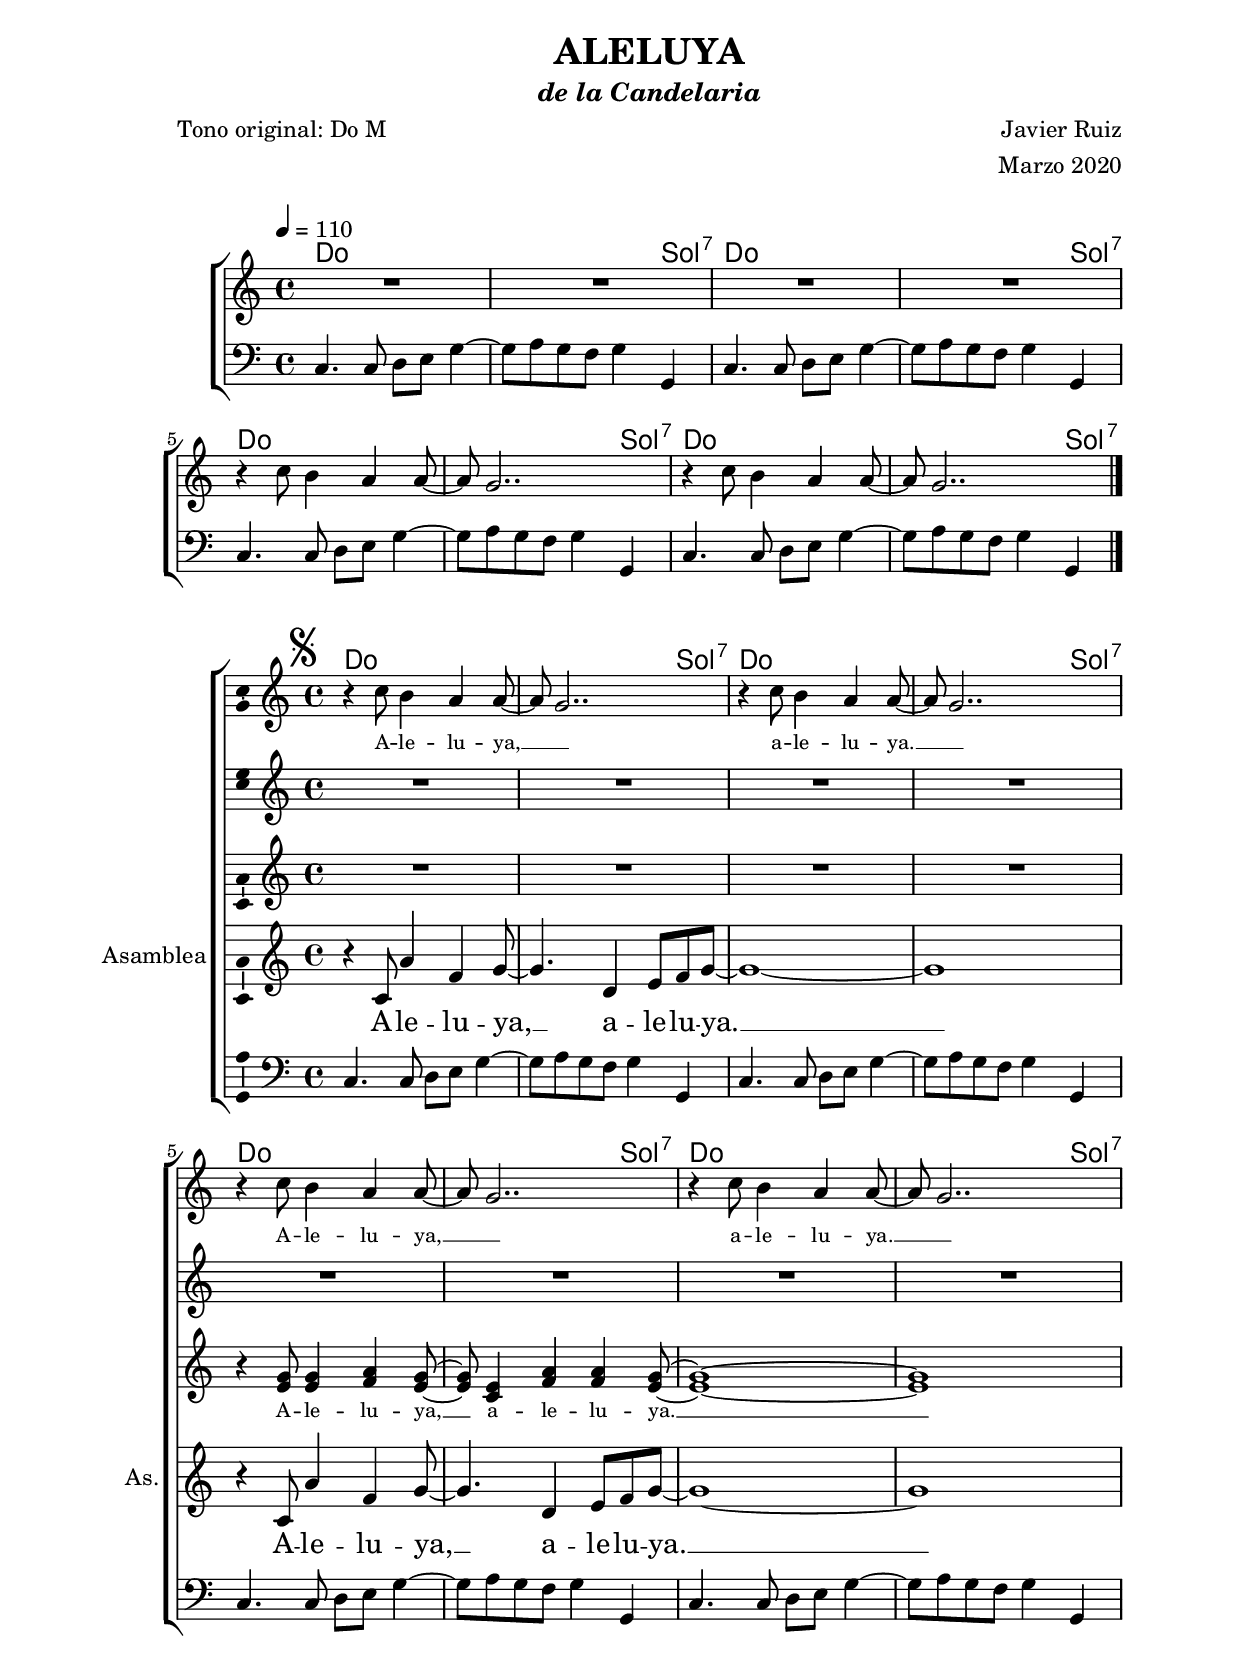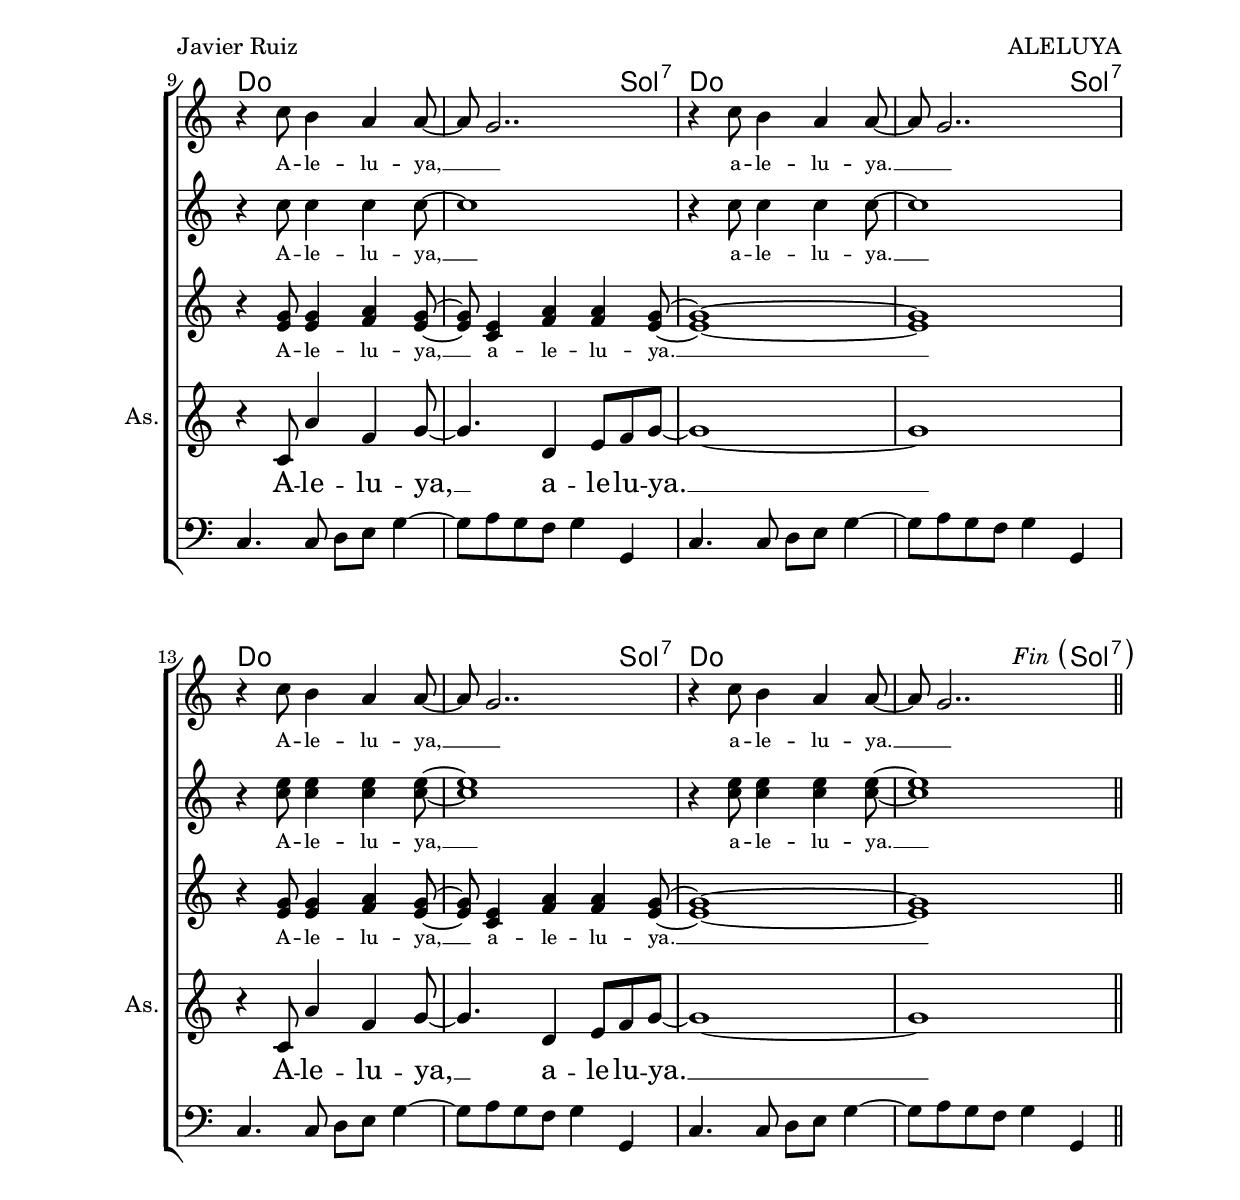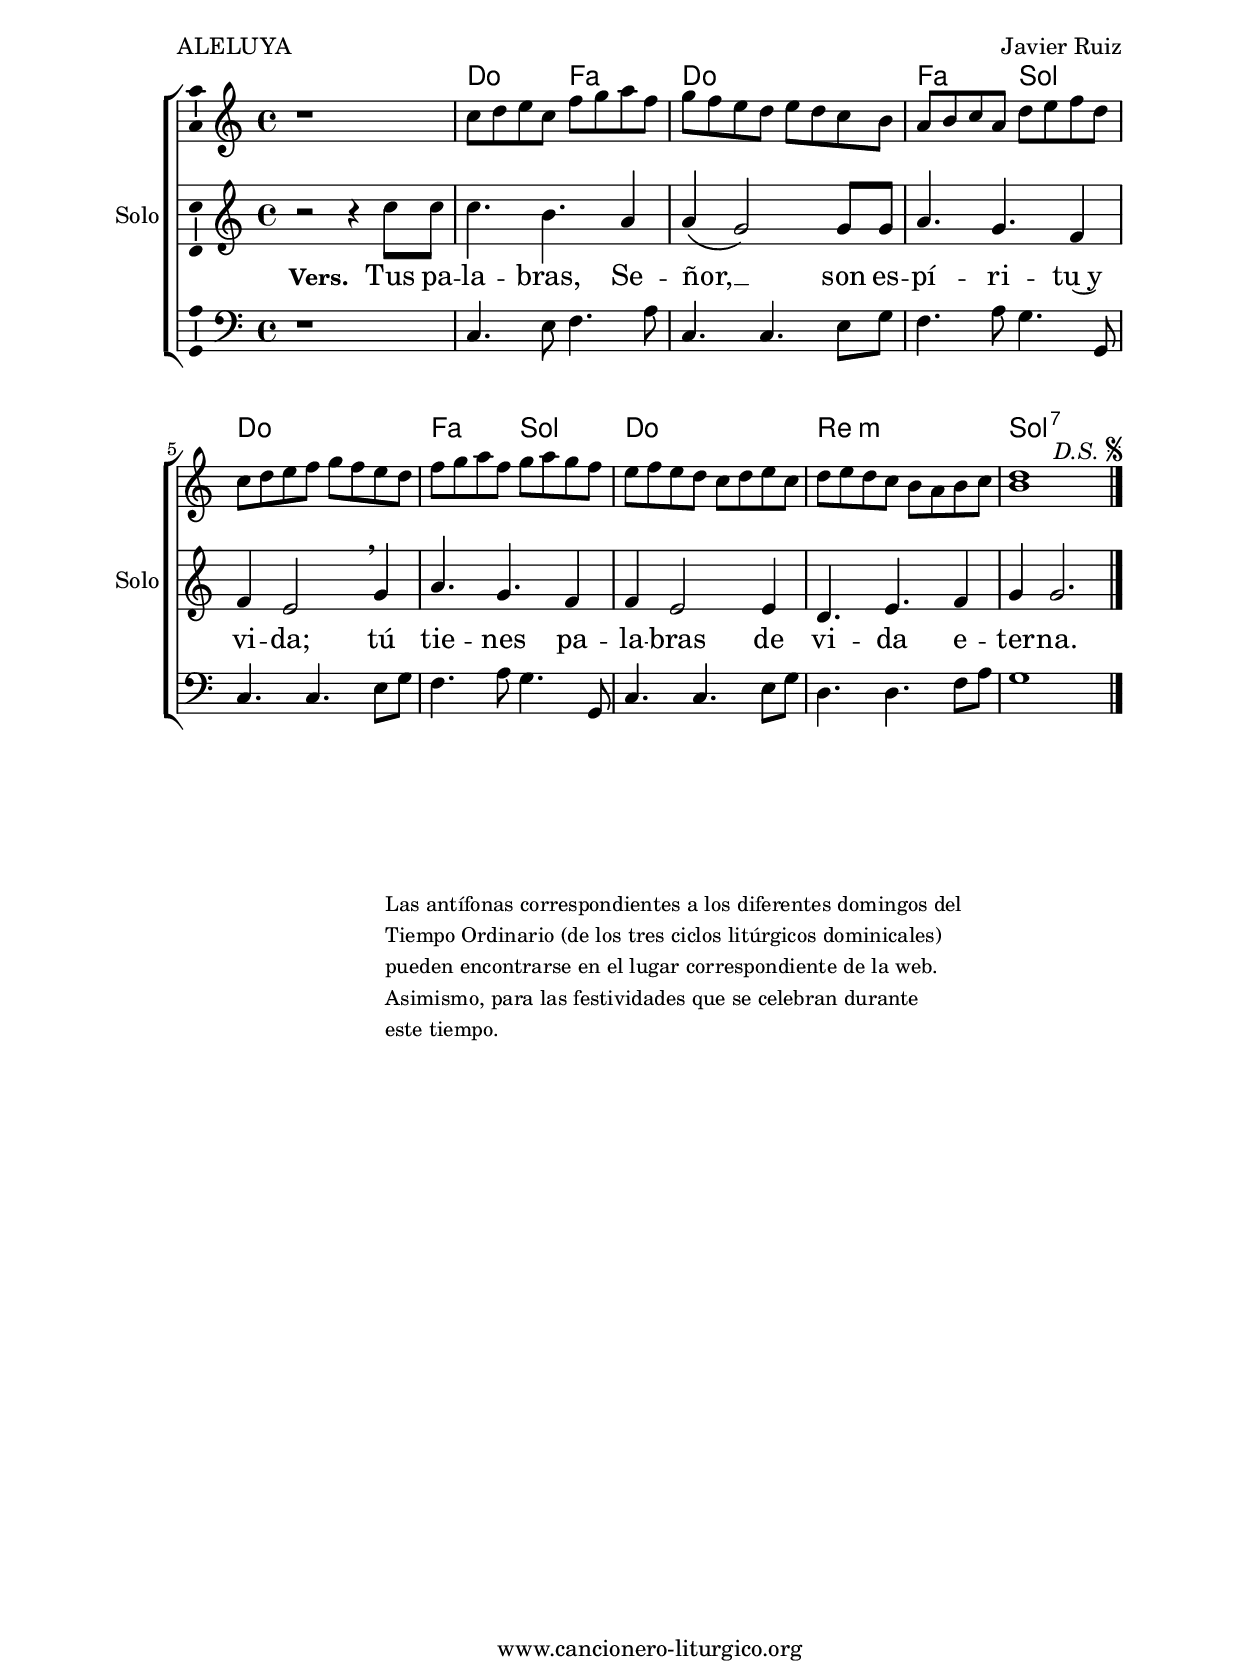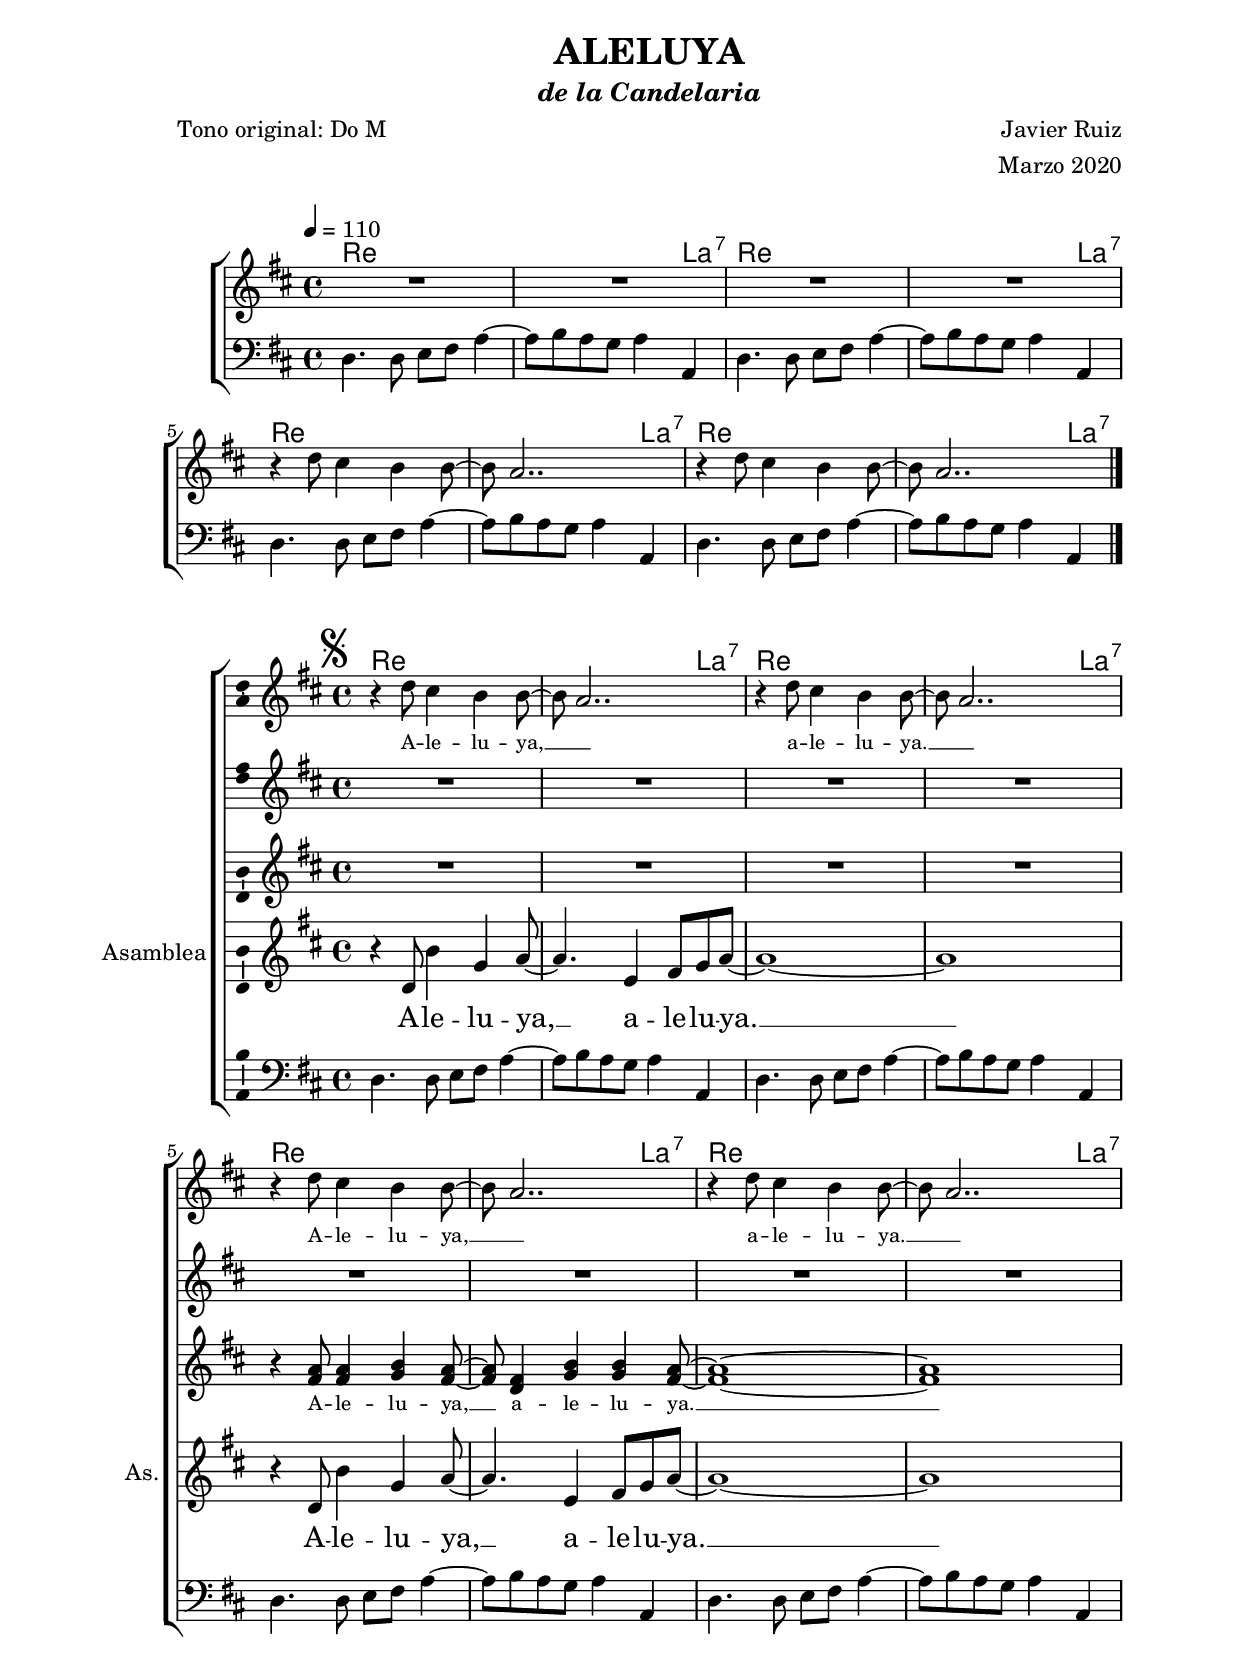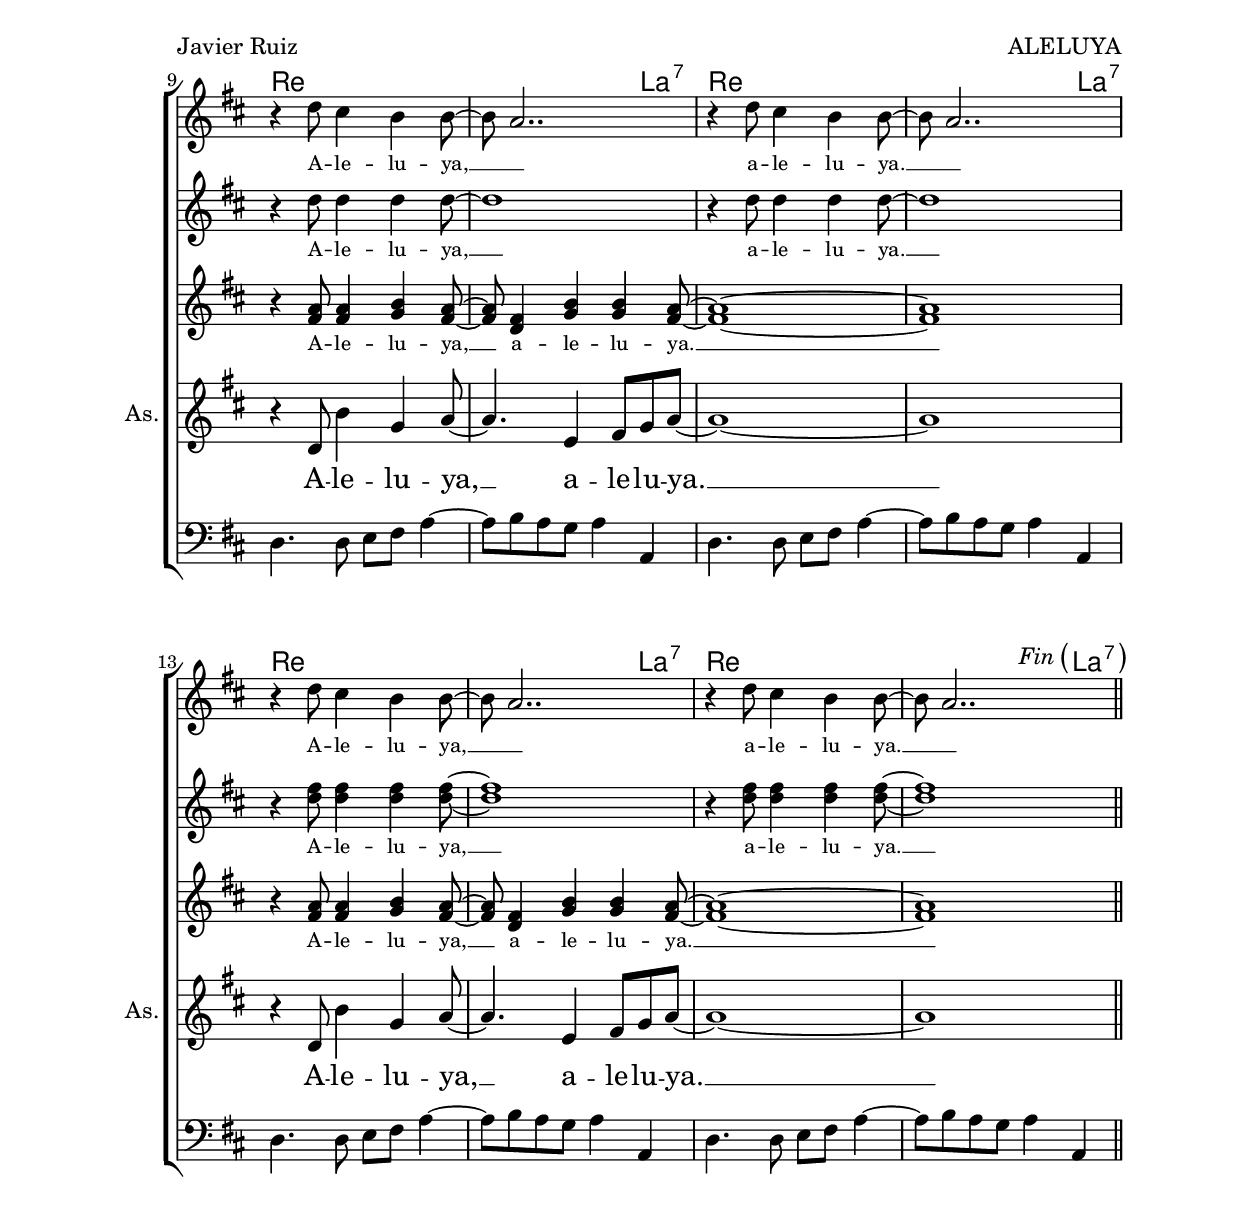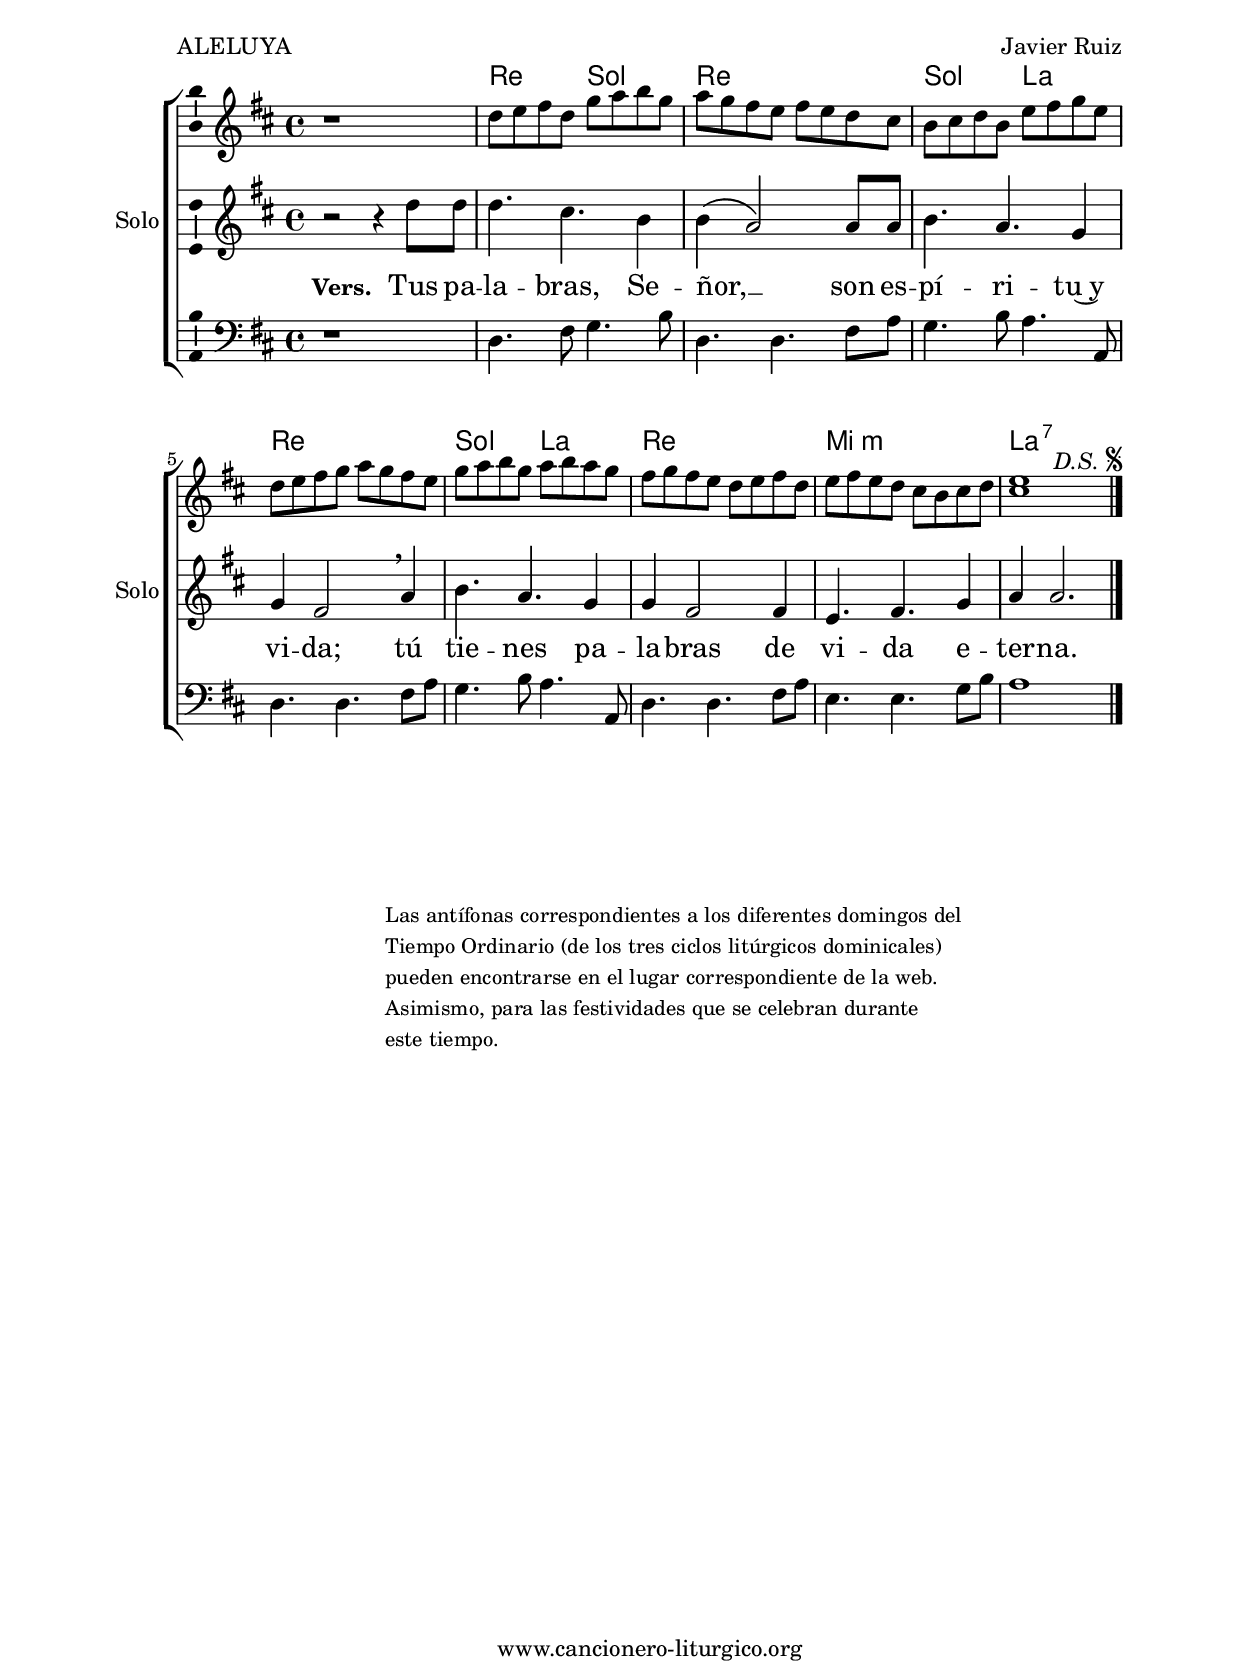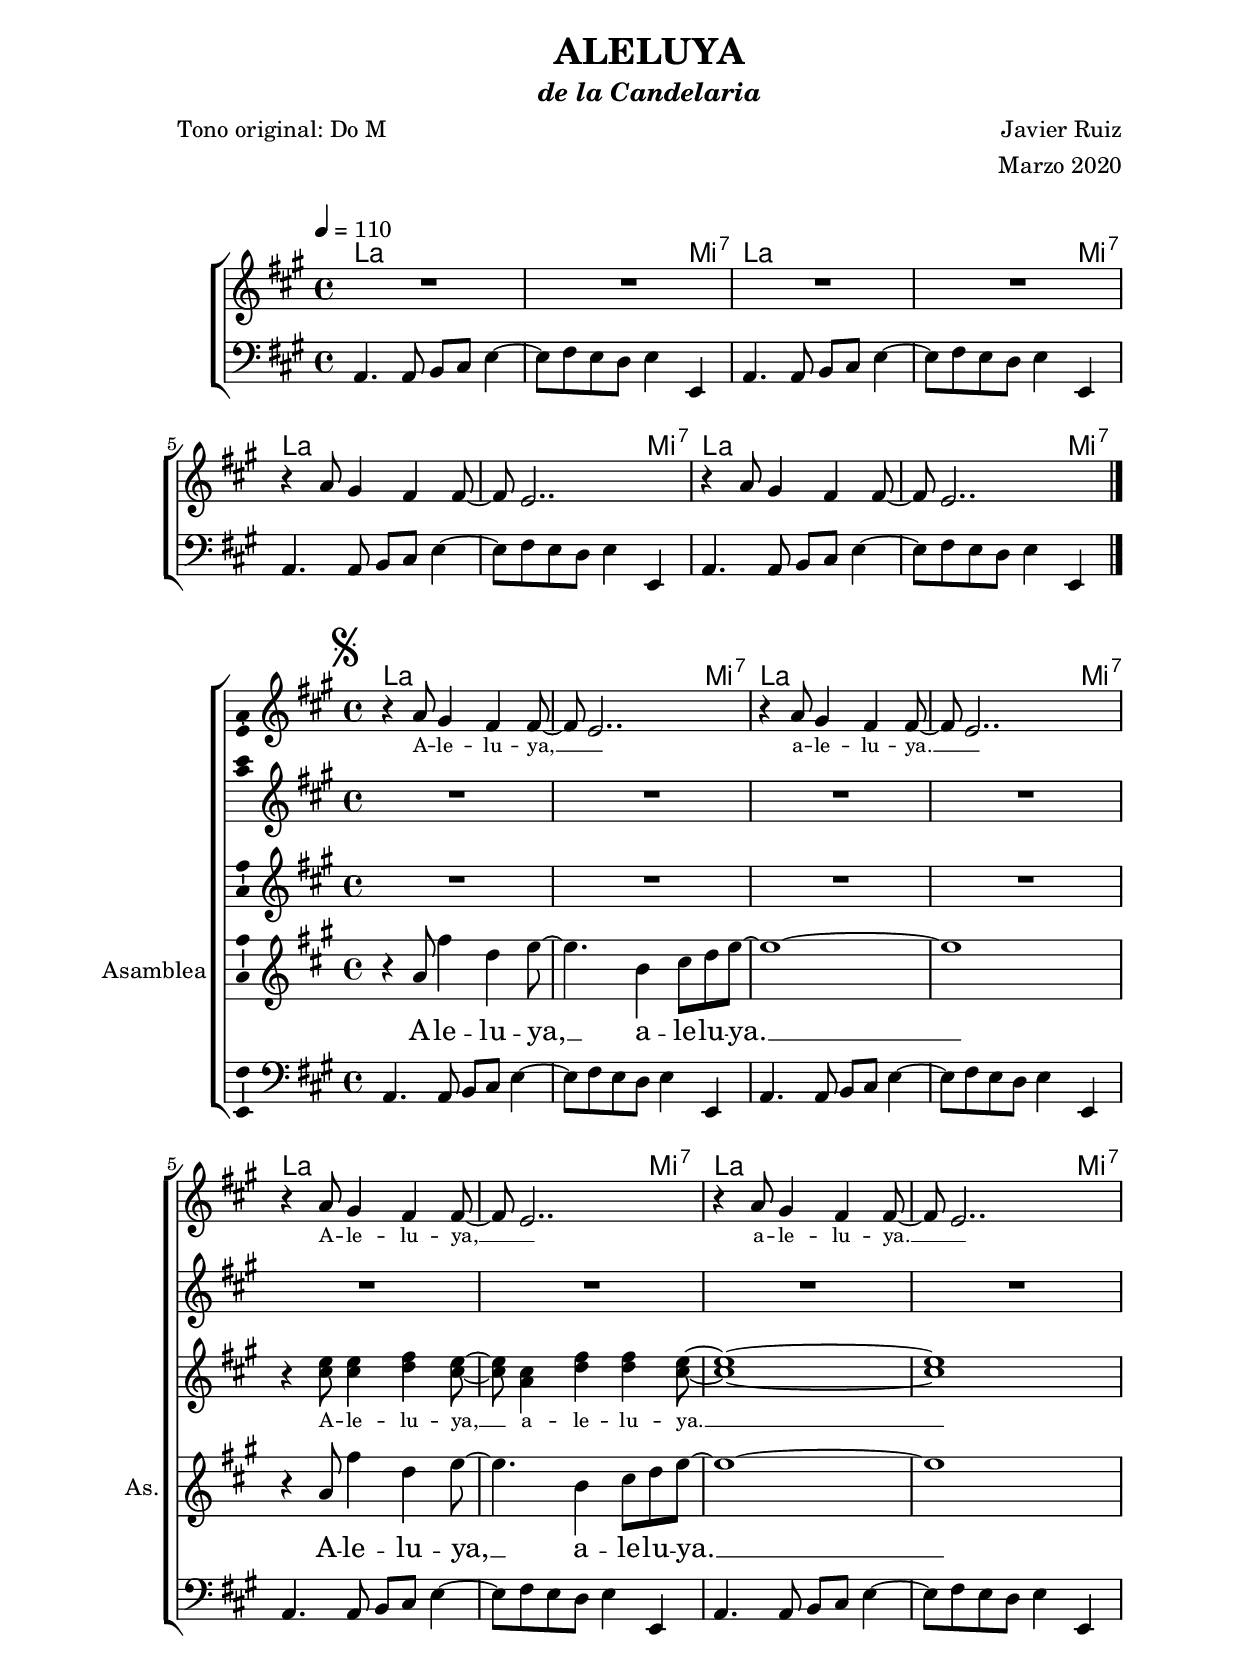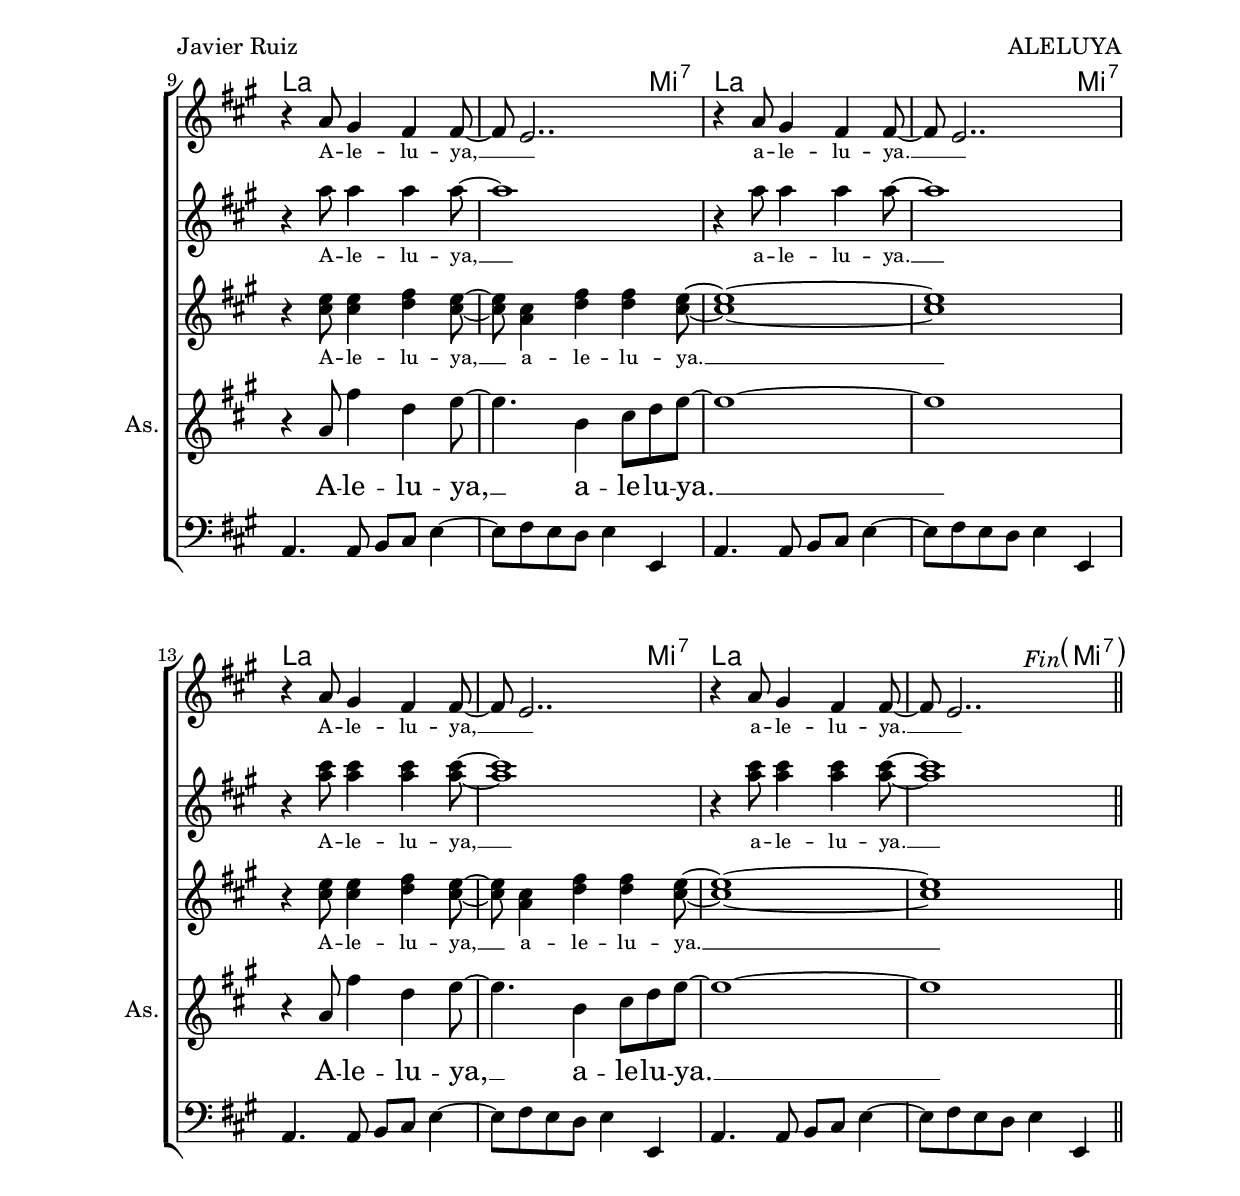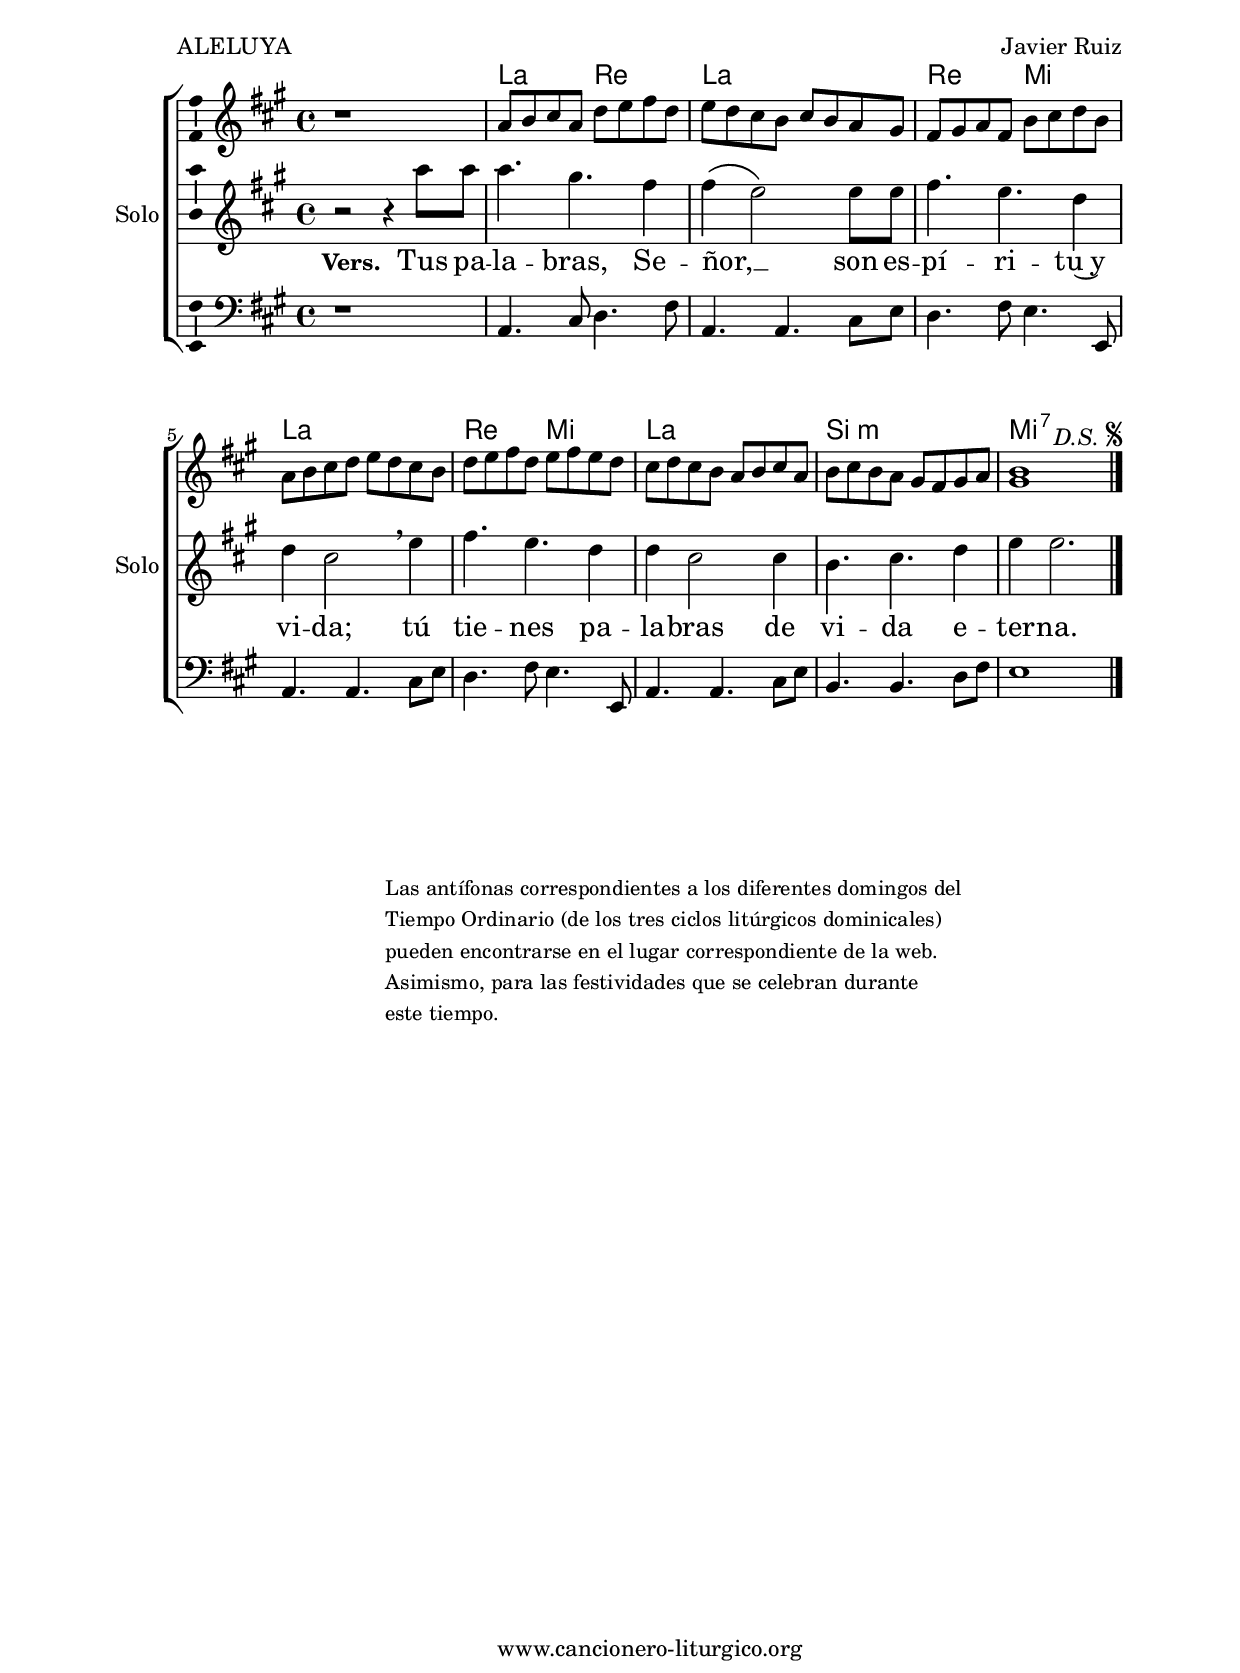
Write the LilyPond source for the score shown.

%
%lilypond aleluya-ord1b-jruiz.ly
%timidity aleluya-ord1b-jruiz.midi -Ow -o aleluya-ord1b-jruiz.wav
%timidity aleluya-ord1b-jruiz.midi -Ow -o - | lame - aleluya-ord1b-jruiz.mp3
%
%Para convertir de .wav a .mp3:
%lame -h -m j filename.wav
%
%
%para escuchar el midi:
%timidity nombrefichero.midi
%


%versión de lilypond para la que se ha escrito esta partitura:
\version "2.16.0"

	%Tamaño papel
	#(set-default-paper-size "a4")
	%Tamaño partitura
	#(set-global-staff-size 20)
	%No responde al pulsar sobre una nota
	#(ly:set-option 'point-and-click #f)

%parámetros del encabezamiento:
\header {
	title = "ALELUYA"
	subtitle = \markup { {\italic "de la Candelaria"} }
	composer = "Javier Ruiz"
	poet = "Tono original: Do M"
	meter = ""
	arranger = "Marzo 2020"
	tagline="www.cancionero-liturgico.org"
%	copyright="Editado con LilyPond para Linux"
	}

%parámetros asociados al papel:
\paper  {
	oddHeaderMarkup = \markup {\fill-line { \on-the-fly #not-first-page \fromproperty #'header:title \on-the-fly #not-first-page \fromproperty #'header:composer }}
	evenHeaderMarkup = \markup {\fill-line { \fromproperty #'header:composer \fromproperty #'header:title }}
	#(set-paper-size "a4")
	print-page-number = ##f
	first-page-number = 1
	print-first-page-number = ##f
%	head-separation = 3.0 \cm
	top-margin = 2.0 \cm
%%%	bottom-margin = 0.5\cm
	bottom-margin = 0.2\cm
	left-margin = 3.0 \cm
	line-width = 16.0 \cm 
	indent = 8\mm
	interscoreline = 2.\mm
	between-system-space = 15\mm
%	para que las partituras no llenen la hoja:
	ragged-bottom = ##t
%	idem para la última hoja:
	ragged-last-bottom = ##f
%	para que las partituras llenen el ancho del papel:
	ragged-last = ##f
	after-title-space = 2.5 \cm
page-count=3
%system-count=8

	%Flexible Vertical Spacing
%	markup-markup-spacing =
%	#'((basic-distance . 15) (minimum-distance . 10) (padding . 3))
	markup-system-spacing =
	#'((basic-distance . 15) (minimum-distance . 10) (padding . 3))
	system-system-spacing =
	#'((basic-distance . 15) (minimum-distance . 10) (padding . 3))
	score-system-spacing =
	#'((basic-distance . 15) (minimum-distance . 10) (padding . 5))
%	top-system-spacing = % header
%	#'((basic-distance . 8) (minimum-distance . 0) (padding . 0))
%	top-markup-spacing =
%	#'((basic-distance . 20) (minimum-distance . 20) (padding . 0))
	last-bottom-spacing = % footer
	#'((basic-distance . 5) (minimum-distance . 5) (padding . 0))
%	score-markup-spacing =
%	#'((basic-distance . 16) (minimum-distance . 13) (padding . 0))

	}


%parámetros que afectan a toda la partitura:
globalintro =  {
	%clave de sol (G):
	\clef G
	%armadura:
%	\transpose c ees
	\key c \major
	\tempo 4=110
	\set Score.tempoHideNote = ##f
	}

global =  {
	%clave de sol (G):
	\clef G
	%armadura:
%	\transpose c ees
	\key c \major
	\tempo 4=110
	\set Score.tempoHideNote = ##t
	}


acordesintro = {
	\italianChords
	\chordmode {
%	\transpose c ees
{

c2 c
c2 c4 g:7
c2 c
c2 c4 g:7
c2 c
c2 c4 g:7
c2 c
c2 c4 g:7

	}
	}
}


melodiaintrodos = 
%	\transpose c ees
{

	\relative c''{
	\time 4/4

R1*4

r4 c8 b4 a4 a8~
a8 g2..
r4 c8 b4 a4 a8~
a8 g2..

}

%	\bar "|."
	}


melodiaintro = 
%	\transpose c ees
{

	\relative c'{
	\time 4/4

}

	\bar "|."
	}


melodiaintrobajo = 
%	\transpose c ees
{

	%clave de fa (F):
	\clef F

	\relative c{
	\time 4/4

c4. c8 d e g4~
g8 a g f g4 g,
c4. c8 d e g4~
g8 a g f g4 g,
c4. c8 d e g4~
g8 a g f g4 g,
c4. c8 d e g4~
g8 a g f g4 g,

}

	\bar "|."
	}


acordes = {
	\italianChords
	\chordmode {
%	\transpose c ees
{

c2 c
c2 c4 g:7
c2 c
c2 c4 g:7
c2 c
c2 c4 g:7
c2 c
c2 c4 g:7
c2 c
c2 c4 g:7
c2 c
c2 c4 g:7
c2 c
c2 c4 g:7
c2 c
c2 c4 \parenthesize g:7


	}
	}
}


melodiatrompeta = 
%	\transpose c ees
{

	\relative c''{
	\time 4/4

\mark \markup {
   \musicglyph #"scripts.segno"
   }
r4 c8 b4 a4 a8~
a8 g2..
r4 c8 b4 a4 a8~
a8 g2..
r4 c8 b4 a4 a8~
a8 g2..
r4 c8 b4 a4 a8~
a8 g2..
r4 c8 b4 a4 a8~
a8 g2..
r4 c8 b4 a4 a8~
a8 g2..
r4 c8 b4 a4 a8~
a8 g2..
r4 c8 b4 a4 a8~
a8 g2..
^ \markup {
   \italic "            Fin"
}

}

%	\bar "|."
	}


melodiadiscantus = 
%	\transpose c ees
{

	\relative c''{
	\time 4/4

R1*8

r4 c8 c4 c c8~
c1
r4 c8 c4 c c8~
c1
r4 <c e>8 <c e>4 <c e> <c e>8~
<c e>1
r4 <c e>8 <c e>4 <c e> <c e>8~
<c e>1

}

%	\bar "|."
	}


melodiatres = 
%	\transpose c ees
{

	\relative c'{
	\time 4/4

R1*4

r4 <e g>8 <e g>4 <f a> <e g>8~
<e g>8 <c e>4 <f a> <f a> <e g>8~
<e g>1~
<e g>1
r4 <e g>8 <e g>4 <f a> <e g>8~
<e g>8 <c e>4 <f a> <f a> <e g>8~
<e g>1~
<e g>1
r4 <e g>8 <e g>4 <f a> <e g>8~
<e g>8 <c e>4 <f a> <f a> <e g>8~
<e g>1~
<e g>1

}

%	\bar "|."
	}


melodia = 
%	\transpose c ees
{

	\relative c''{
	\time 4/4

r4 c,8 a'4 f g8~
g4. d4 e8 f g~
g1~
g1
r4 c,8 a'4 f g8~
g4. d4 e8 f g~
g1~
g1
r4 c,8 a'4 f g8~
g4. d4 e8 f g~
g1~
g1
r4 c,8 a'4 f g8~
g4. d4 e8 f g~
g1~
g1

}

	\bar "||"
	}


melodiabajo = 
%	\transpose c ees
{

	%clave de fa (F):
	\clef F

	\relative c{
	\time 4/4

c4. c8 d e g4~
g8 a g f g4 g,
c4. c8 d e g4~
g8 a g f g4 g,
c4. c8 d e g4~
g8 a g f g4 g,
c4. c8 d e g4~
g8 a g f g4 g,
c4. c8 d e g4~
g8 a g f g4 g,
c4. c8 d e g4~
g8 a g f g4 g,
c4. c8 d e g4~
g8 a g f g4 g,
c4. c8 d e g4~
g8 a g f g4 g,

}

%	\bar "|."
	}

acordesestro = {
	\italianChords
	\chordmode {
%	\transpose c ees
{

%Estrofa
s2
s2
c2 f c1 f2 g c1
f2 g c1 d:m g:7

	}
	}
}


melodiatrompetaestro = 
%	\transpose c ees
{

	\relative c''{
	\time 4/4

r1
c8 d e c f g a f
g8 f e d e d c b
a8 b c a d e f d
c8 d e f g f e d
f8 g a f g a g f
e8 f e d c d e c
d8 e d c b a b c
<b d>1^\markup {
   \italic "       D.S."
   \tiny \raise #1
   \musicglyph #"scripts.segno"
}

}
	\bar "|."
	}


melodiaestro = 
%	\transpose c ees
{

	\relative c''{
	\time 4/4

\set Staff.instrumentName = "Solo"
\set Staff.shortInstrumentName = "Solo"

r2 r4 c8 c
c4. b a4
a4 \(g2\) g8 g
a4. g f4
f4 e2 \breathe g4
a4. g f4
f4 e2 e4
d4. e f4
g4 g2.

}

	\bar "|."
	}


melodiabajoestro = 
%	\transpose c ees
{

	%clave de fa (F):
	\clef F

	\relative c{
	\time 4/4

r1
c4. e8 f4. a8
c,4. c e8 g
f4. a8 g4. g,8
c4. c e8 g
f4. a8 g4. g,8
c4. c e8 g
d4. d f8 a
g1

}
	\bar "|."
	}


textotrompeta = \lyricmode {
\override LyricText #'font-size = #-1
A -- le -- lu -- ya, __ _
a -- le -- lu -- ya. __ _
A -- le -- lu -- ya, __ _
a -- le -- lu -- ya. __ _
A -- le -- lu -- ya, __ _
a -- le -- lu -- ya. __ _
A -- le -- lu -- ya, __ _
a -- le -- lu -- ya. __ _

	}

textodiscantus = \lyricmode {
\override LyricText #'font-size = #-1
A -- le -- lu -- ya, __ a -- le -- lu -- ya. __
A -- le -- lu -- ya, __ a -- le -- lu -- ya. __

	}

textotres = \lyricmode {
\override LyricText #'font-size = #-1
A -- le -- lu -- ya, __ a -- le -- lu -- ya. __
A -- le -- lu -- ya, __ a -- le -- lu -- ya. __
A -- le -- lu -- ya, __ a -- le -- lu -- ya. __

	}

texto = \lyricmode {
A -- le -- lu -- ya, __
a -- le -- lu -- ya. __
A -- le -- lu -- ya, __
a -- le -- lu -- ya. __
A -- le -- lu -- ya, __
a -- le -- lu -- ya. __
A -- le -- lu -- ya, __
a -- le -- lu -- ya. __

	}

textobajo = \lyricmode {
\override LyricText #'font-size = #-1
%A -- le -- lu -- ya,
%a -- le -- lu -- ya.

	}

textoestro = \lyricmode {
\set stanza =#"Vers. " Tus pa -- la -- bras, Se -- ñor, __ _
son es -- pí -- ri -- tu~y vi -- da;
tú tie -- nes pa -- la -- bras
de vi -- da e -- ter -- na.

	}

acordesintroStaff = \context ChordNames = acordesintroStaff <<
	\set chordChanges = ##t
	\acordesintro
	>>

acordesStaff = \context ChordNames = acordesStaff <<
	\set chordChanges = ##t
	\acordes
	>>

acordesestroStaff = \context ChordNames = acordesestroStaff <<
	\set chordChanges = ##t
	\acordesestro
	>>


vozintrodosStaff = \context Voice = vozintrodosStaff
<<
	\override Staff.StaffSymbol #'staff-space = #(magstep -0.35)
	\set Staff.midiInstrument = #"trumpet"
	\set Staff.midiMinimumVolume = #0.4
	\set Staff.midiMaximumVolume = #0.6
	\globalintro
	\melodiaintrodos
	>>

vozintroStaff = \context Voice = vozintroStaff
<<
	\override Staff.StaffSymbol #'staff-space = #(magstep -0.35)
	\set Staff.midiInstrument = #"violin"
	\set Staff.midiMinimumVolume = #0.6
	\set Staff.midiMaximumVolume = #0.8
	\globalintro
	\melodiaintro
	>>

vozintrobajoStaff = \context Voice = vozintrobajoStaff
<<
	\override Staff.StaffSymbol #'staff-space = #(magstep -0.35)
	\set Staff.midiInstrument = #"english horn"
	\set Staff.midiMinimumVolume = #0.6
	\set Staff.midiMaximumVolume = #0.8
	\globalintro
	\melodiaintrobajo
	>>

voztrompetaStaff = \context Voice = voztrompetaStaff
\with {\consists "Ambitus_engraver"}
<<
	\override Staff.StaffSymbol #'staff-space = #(magstep -0.35)
	\set Staff.midiInstrument = #"trumpet"
	\set Staff.midiMinimumVolume = #0.4
	\set Staff.midiMaximumVolume = #0.6
	\global
	\melodiatrompeta
	>>

vozdiscantusStaff = \context Voice = vozdiscantusStaff
\with {\consists "Ambitus_engraver"}
<<
	\override Staff.StaffSymbol #'staff-space = #(magstep -0.35)
	\set Staff.midiInstrument = #"clarinet"
	\set Staff.midiMinimumVolume = #0.6
	\set Staff.midiMaximumVolume = #0.8
	\global
	\relative c' \melodiadiscantus
	>>

voztresStaff = \context Voice = voztresStaff
\with {\consists "Ambitus_engraver"}
<<
	\override Staff.StaffSymbol #'staff-space = #(magstep -0.35)
	\set Staff.midiInstrument = #"violin"
	\set Staff.midiMinimumVolume = #0.6
	\set Staff.midiMaximumVolume = #0.8
	\global
	\relative c' \melodiatres
	>>

vozStaff = \context Voice = vozStaff
\with {\consists "Ambitus_engraver"}
<<
	\set Staff.instrumentName = "Asamblea"
	\set Staff.shortInstrumentName = "As."
%	\set Staff.midiInstrument = #"clarinet"
%	\set Staff.midiInstrument = #"cello"
	\set Staff.midiInstrument = #"flute"
%	\set Staff.midiInstrument = #"electric guitar (jazz)"
%	\set Staff.midiInstrument = #"english horn"
%	\set Staff.midiInstrument = #"violin"
%	\set Staff.midiInstrument = #"glockenspiel"
	\set Staff.midiMinimumVolume = #0.8
	\set Staff.midiMaximumVolume = #1.0
	\global
	\melodia
	>>

vozbajoStaff = \context Voice = vozbajoStaff
\with {\consists "Ambitus_engraver"}
<<
	\override Staff.StaffSymbol #'staff-space = #(magstep -0.35)
	\set Staff.midiInstrument = #"english horn"
	\set Staff.midiMinimumVolume = #0.6
	\set Staff.midiMaximumVolume = #0.8
	\global
	\melodiabajo
	>>

voztrompetaestroStaff = \context Voice = voztrompetaestroStaff
\with {\consists "Ambitus_engraver"}
<<
	\override Staff.StaffSymbol #'staff-space = #(magstep -0.35)
	\set Staff.midiInstrument = #"trumpet"
	\set Staff.midiMinimumVolume = #0.4
	\set Staff.midiMaximumVolume = #0.6
	\global
	\melodiatrompetaestro
	>>

vozestroStaff = \context Voice = vozestroStaff
\with {\consists "Ambitus_engraver"}
<<
	\set Staff.instrumentName = "Asamblea"
	\set Staff.shortInstrumentName = "As."
%	\set Staff.midiInstrument = #"clarinet"
%	\set Staff.midiInstrument = #"cello"
	\set Staff.midiInstrument = #"flute"
%	\set Staff.midiInstrument = #"electric guitar (jazz)"
%	\set Staff.midiInstrument = #"english horn"
%	\set Staff.midiInstrument = #"violin"
%	\set Staff.midiInstrument = #"glockenspiel"
	\set Staff.midiMinimumVolume = #0.8
	\set Staff.midiMaximumVolume = #1.0
	\global
	\melodiaestro
	>>

vozbajoestroStaff = \context Voice = vozbajoestroStaff
\with {\consists "Ambitus_engraver"}
<<
	\override Staff.StaffSymbol #'staff-space = #(magstep -0.35)
	\set Staff.midiInstrument = #"english horn"
	\set Staff.midiMinimumVolume = #0.6
	\set Staff.midiMaximumVolume = #0.8
	\global
	\melodiabajoestro
	>>

textoStaff = \context Lyrics = textoStaff <<
	\lyricsto vozStaff \texto
	>>

textotresStaff = \context Lyrics = textotresStaff <<
	\lyricsto voztresStaff \textotres
	>>

textodiscantusStaff = \context Lyrics = textodiscantusStaff <<
	\lyricsto vozdiscantusStaff \textodiscantus
	>>

textotrompetaStaff = \context Lyrics = textotrompetaStaff <<
	\lyricsto voztrompetaStaff \textotrompeta
	>>

textobajoStaff = \context Lyrics = textobajoStaff <<
	\lyricsto vozbajoStaff \textobajo
	>>

textoestroStaff = \context Lyrics = textoestroStaff <<
	\lyricsto vozestroStaff \textoestro
	>>


\book {
	\score {
		\context ChoirStaff {
%			\override StaffGroup.SystemStartBracket #'collapse-height = #1
%			\override Score.SystemStartBar #'collapse-height = #1
			<<
			\acordesintroStaff
			\vozintrodosStaff
%			\vozintroStaff
			\vozintrobajoStaff
			>>
			}
		\layout {
	    		\context {
				\Lyrics
				\override LyricText #'font-size = #2
				}
	   		 \context {
				\Score
				\override StaffSymbol #'staff-space = #(magstep +3)
				}
%system-count=2
%			indent = 1.75 \cm
%			line-width= 14.5 \cm
			}
		}
	\score {
		<<
		\context ChoirStaff {
%			\override StaffGroup.SystemStartBracket #'collapse-height = #1
%			\override Score.SystemStartBar #'collapse-height = #1
			<<
			\acordesStaff
			\voztrompetaStaff
			\textotrompetaStaff
			\vozdiscantusStaff
			\textodiscantusStaff
			\voztresStaff
			\textotresStaff
			\vozStaff
			\textoStaff
			\vozbajoStaff
			\textobajoStaff
			>>
			}
		>>
		\layout {
	    		\context {
				\Lyrics
				\override LyricText #'font-size = #2
				}
	   		 \context {
				\Score
				\override StaffSymbol #'staff-space = #(magstep +3)
				}
			}
		}
\pageBreak
	\score {
		<<
		\context ChoirStaff {
%			\override StaffGroup.SystemStartBracket #'collapse-height = #1
%			\override Score.SystemStartBar #'collapse-height = #1
			<<
			\acordesestroStaff
			\voztrompetaestroStaff
			\vozestroStaff
			\textoestroStaff
			\vozbajoestroStaff
			>>
			}
		>>
		\layout {
	    		\context {
				\Lyrics
				\override LyricText #'font-size = #2
				}
	   		 \context {
				\Score
				\override StaffSymbol #'staff-space = #(magstep +3)
				}
			indent = 0 \cm
			}
		}
	\markup {
		\magnify #0.9
		\column {
			\line{\hspace #20.0 }
			\line{\hspace #20.0 }
			\line{\hspace #20.0 }
			\line{\hspace #20.0 Las antífonas correspondientes a los diferentes domingos del}
			\line{\hspace #20.0 Tiempo Ordinario (de los tres ciclos litúrgicos dominicales)}
			\line{\hspace #20.0 pueden encontrarse en el lugar correspondiente de la web.}
			\line{\hspace #20.0 Asimismo, para las festividades que se celebran durante}
			\line{\hspace #20.0 este tiempo.}
			}
		}
	\score {
		\unfoldRepeats
		<<
		\context ChoirStaff {
			<<
			\acordesintroStaff
			\vozintrodosStaff
			\vozintroStaff
			\vozintrobajoStaff
			>>
			<<
			\acordesStaff
			\voztrompetaStaff
			\vozdiscantusStaff
			\voztresStaff
			\vozStaff
			\vozbajoStaff
			>>
			<<
			\acordesestroStaff
			\voztrompetaestroStaff
			\vozestroStaff
			\vozbajoestroStaff
			>>
			}
		>>
		\midi {
	  		\context {
	  			\Score
				tempoWholesPerMinute = #(ly:make-moment 70 4)
				}
			}
		}
	}


#(define output-suffix "C")
\book {
	\score {
		\context ChoirStaff {
%			\override StaffGroup.SystemStartBracket #'collapse-height = #1
%			\override Score.SystemStartBar #'collapse-height = #1
\transpose c d
			<<
			\acordesintroStaff
			\vozintrodosStaff
%			\vozintroStaff
			\vozintrobajoStaff
			>>
			}
		\layout {
	    		\context {
				\Lyrics
				\override LyricText #'font-size = #2
				}
	   		 \context {
				\Score
				\override StaffSymbol #'staff-space = #(magstep +3)
				}
%system-count=2
%			indent = 1.75 \cm
%			line-width= 14.5 \cm
			}
		}
	\score {
		<<
		\context ChoirStaff {
%			\override StaffGroup.SystemStartBracket #'collapse-height = #1
%			\override Score.SystemStartBar #'collapse-height = #1
\transpose c d
			<<
			\acordesStaff
			\voztrompetaStaff
			\textotrompetaStaff
			\vozdiscantusStaff
			\textodiscantusStaff
			\voztresStaff
			\textotresStaff
			\vozStaff
			\textoStaff
			\vozbajoStaff
			\textobajoStaff
			>>
			}
		>>
		\layout {
	    		\context {
				\Lyrics
				\override LyricText #'font-size = #2
				}
	   		 \context {
				\Score
				\override StaffSymbol #'staff-space = #(magstep +3)
				}
			}
		}
\pageBreak
	\score {
		<<
		\context ChoirStaff {
%			\override StaffGroup.SystemStartBracket #'collapse-height = #1
%			\override Score.SystemStartBar #'collapse-height = #1
\transpose c d
			<<
			\acordesestroStaff
			\voztrompetaestroStaff
			\vozestroStaff
			\textoestroStaff
			\vozbajoestroStaff
			>>
			}
		>>
		\layout {
	    		\context {
				\Lyrics
				\override LyricText #'font-size = #2
				}
	   		 \context {
				\Score
				\override StaffSymbol #'staff-space = #(magstep +3)
				}
			indent = 0 \cm
			}
		}
	\markup {
		\magnify #0.9
		\column {
			\line{\hspace #20.0 }
			\line{\hspace #20.0 }
			\line{\hspace #20.0 }
			\line{\hspace #20.0 Las antífonas correspondientes a los diferentes domingos del}
			\line{\hspace #20.0 Tiempo Ordinario (de los tres ciclos litúrgicos dominicales)}
			\line{\hspace #20.0 pueden encontrarse en el lugar correspondiente de la web.}
			\line{\hspace #20.0 Asimismo, para las festividades que se celebran durante}
			\line{\hspace #20.0 este tiempo.}
			}
		}
	}


#(define output-suffix "S")
\book {
	\score {
		\context ChoirStaff {
%			\override StaffGroup.SystemStartBracket #'collapse-height = #1
%			\override Score.SystemStartBar #'collapse-height = #1
\transpose c a,
			<<
			\acordesintroStaff
			\vozintrodosStaff
%			\vozintroStaff
			\vozintrobajoStaff
			>>
			}
		\layout {
	    		\context {
				\Lyrics
				\override LyricText #'font-size = #2
				}
	   		 \context {
				\Score
				\override StaffSymbol #'staff-space = #(magstep +3)
				}
%system-count=2
%			indent = 1.75 \cm
%			line-width= 14.5 \cm
			}
		}
	\score {
		<<
		\context ChoirStaff {
%			\override StaffGroup.SystemStartBracket #'collapse-height = #1
%			\override Score.SystemStartBar #'collapse-height = #1
\transpose c a
			<<
			\acordesStaff
\transpose a a,
			\voztrompetaStaff
			\textotrompetaStaff
			\vozdiscantusStaff
			\textodiscantusStaff
			\voztresStaff
			\textotresStaff
			\vozStaff
			\textoStaff
\transpose a a,
			\vozbajoStaff
			\textobajoStaff
			>>
			}
		>>
		\layout {
	    		\context {
				\Lyrics
				\override LyricText #'font-size = #2
				}
	   		 \context {
				\Score
				\override StaffSymbol #'staff-space = #(magstep +3)
				}
			}
		}
\pageBreak
	\score {
		<<
		\context ChoirStaff {
%			\override StaffGroup.SystemStartBracket #'collapse-height = #1
%			\override Score.SystemStartBar #'collapse-height = #1
\transpose c a
			<<
			\acordesestroStaff
\transpose a a,
			\voztrompetaestroStaff
			\vozestroStaff
			\textoestroStaff
\transpose a a,
			\vozbajoestroStaff
			>>
			}
		>>
		\layout {
	    		\context {
				\Lyrics
				\override LyricText #'font-size = #2
				}
	   		 \context {
				\Score
				\override StaffSymbol #'staff-space = #(magstep +3)
				}
			indent = 0 \cm
			}
		}
	\markup {
		\magnify #0.9
		\column {
			\line{\hspace #20.0 }
			\line{\hspace #20.0 }
			\line{\hspace #20.0 }
			\line{\hspace #20.0 Las antífonas correspondientes a los diferentes domingos del}
			\line{\hspace #20.0 Tiempo Ordinario (de los tres ciclos litúrgicos dominicales)}
			\line{\hspace #20.0 pueden encontrarse en el lugar correspondiente de la web.}
			\line{\hspace #20.0 Asimismo, para las festividades que se celebran durante}
			\line{\hspace #20.0 este tiempo.}
			}
		}
	}


